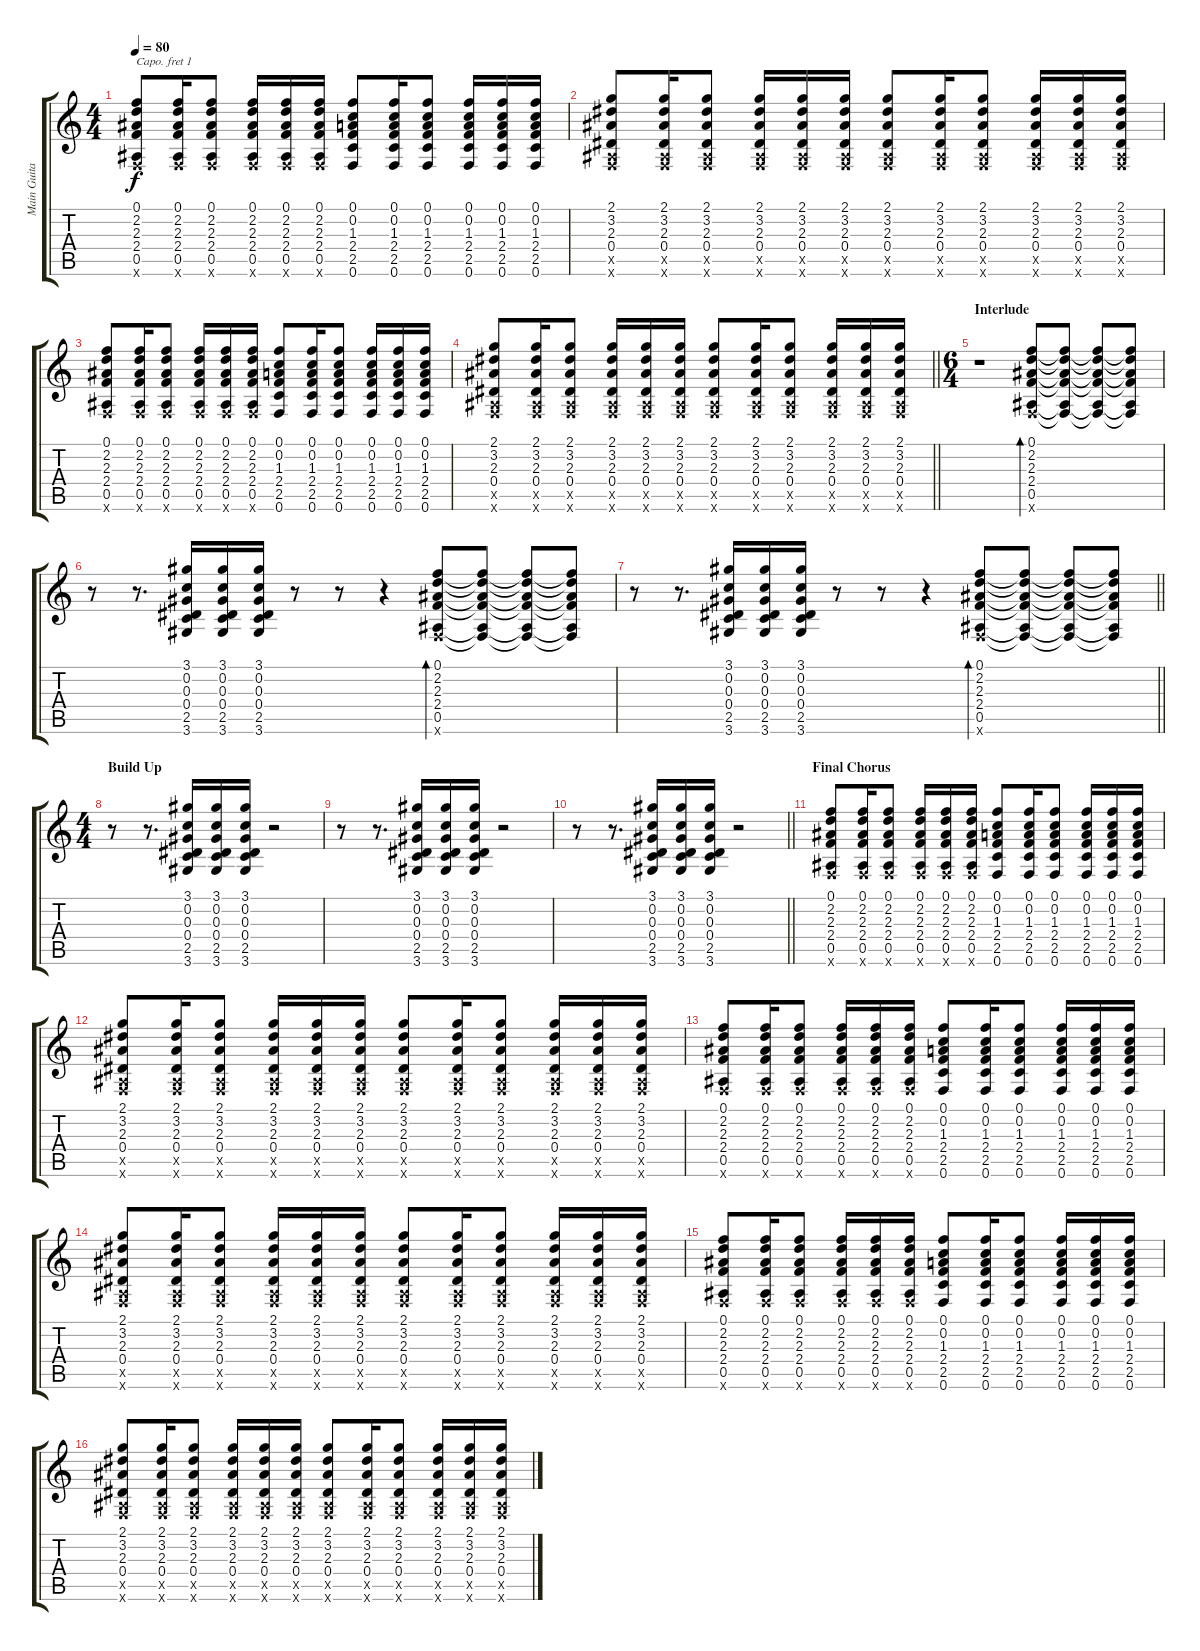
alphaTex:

\track ("Main Guitar [Paolo Nutini]" "Main Guita") {instrument acousticguitarsteel}
\staff {score tabs}
\capo 1
\tuning (E4 B3 G3 D3 A2 E2) {hide}
\ts (4 4)
\tempo 80
\clef g2
\ks c
(0.1 2.2 2.3 2.4 0.5 0.6{x}).8{dy f} (0.1 2.2 2.3 2.4 0.5 0.6{x}).16 (0.1 2.2 2.3 2.4 0.5 0.6{x}).8 (0.1 2.2 2.3 2.4 0.5 0.6{x}).16 (0.1 2.2 2.3 2.4 0.5 0.6{x}).16 (0.1 2.2 2.3 2.4 0.5 0.6{x}).16 (0.1 0.2 1.3 2.4 2.5 0.6).8 (0.1 0.2 1.3 2.4 2.5 0.6).16 (0.1 0.2 1.3 2.4 2.5 0.6).8 (0.1 0.2 1.3 2.4 2.5 0.6).16 (0.1 0.2 1.3 2.4 2.5 0.6).16 (0.1 0.2 1.3 2.4 2.5 0.6).16 |
(2.1 3.2 2.3 0.4 0.5{x} 0.6{x}).8 (2.1 3.2 2.3 0.4 0.5{x} 0.6{x}).16 (2.1 3.2 2.3 0.4 0.5{x} 0.6{x}).8 (2.1 3.2 2.3 0.4 0.5{x} 0.6{x}).16 (2.1 3.2 2.3 0.4 0.5{x} 0.6{x}).16 (2.1 3.2 2.3 0.4 0.5{x} 0.6{x}).16 (2.1 3.2 2.3 0.4 0.5{x} 0.6{x}).8 (2.1 3.2 2.3 0.4 0.5{x} 0.6{x}).16 (2.1 3.2 2.3 0.4 0.5{x} 0.6{x}).8 (2.1 3.2 2.3 0.4 0.5{x} 0.6{x}).16 (2.1 3.2 2.3 0.4 0.5{x} 0.6{x}).16 (2.1 3.2 2.3 0.4 0.5{x} 0.6{x}).16 |
(0.1 2.2 2.3 2.4 0.5 0.6{x}).8 (0.1 2.2 2.3 2.4 0.5 0.6{x}).16 (0.1 2.2 2.3 2.4 0.5 0.6{x}).8 (0.1 2.2 2.3 2.4 0.5 0.6{x}).16 (0.1 2.2 2.3 2.4 0.5 0.6{x}).16 (0.1 2.2 2.3 2.4 0.5 0.6{x}).16 (0.1 0.2 1.3 2.4 2.5 0.6).8 (0.1 0.2 1.3 2.4 2.5 0.6).16 (0.1 0.2 1.3 2.4 2.5 0.6).8 (0.1 0.2 1.3 2.4 2.5 0.6).16 (0.1 0.2 1.3 2.4 2.5 0.6).16 (0.1 0.2 1.3 2.4 2.5 0.6).16 |
\barLineRight lightlight
(2.1 3.2 2.3 0.4 0.5{x} 0.6{x}).8 (2.1 3.2 2.3 0.4 0.5{x} 0.6{x}).16 (2.1 3.2 2.3 0.4 0.5{x} 0.6{x}).8 (2.1 3.2 2.3 0.4 0.5{x} 0.6{x}).16 (2.1 3.2 2.3 0.4 0.5{x} 0.6{x}).16 (2.1 3.2 2.3 0.4 0.5{x} 0.6{x}).16 (2.1 3.2 2.3 0.4 0.5{x} 0.6{x}).8 (2.1 3.2 2.3 0.4 0.5{x} 0.6{x}).16 (2.1 3.2 2.3 0.4 0.5{x} 0.6{x}).8 (2.1 3.2 2.3 0.4 0.5{x} 0.6{x}).16 (2.1 3.2 2.3 0.4 0.5{x} 0.6{x}).16 (2.1 3.2 2.3 0.4 0.5{x} 0.6{x}).16 |
\ts (6 4)
\section ("" "Interlude")
r.1 (0.1 2.2 2.3 2.4 0.5 0.6{x}).8{bd 60} (0.1{t} 2.2{t} 2.3{t} 2.4{t} 0.5{t} 0.6{t}).8 (0.1{t} 2.2{t} 2.3{t} 2.4{t} 0.5{t} 0.6{t}).8 (0.1{t} 2.2{t} 2.3{t} 2.4{t} 0.5{t} 0.6{t}).8 |
r.8 r.8{d} (3.1 0.2 0.3 0.4 2.5 3.6).16 (3.1 0.2 0.3 0.4 2.5 3.6).16 (3.1 0.2 0.3 0.4 2.5 3.6).16 r.8 r.8 r.4 (0.1 2.2 2.3 2.4 0.5 0.6{x}).8{bd 60} (0.1{t} 2.2{t} 2.3{t} 2.4{t} 0.5{t} 0.6{t}).8 (0.1{t} 2.2{t} 2.3{t} 2.4{t} 0.5{t} 0.6{t}).8 (0.1{t} 2.2{t} 2.3{t} 2.4{t} 0.5{t} 0.6{t}).8 |
\barLineRight lightlight
r.8 r.8{d} (3.1 0.2 0.3 0.4 2.5 3.6).16 (3.1 0.2 0.3 0.4 2.5 3.6).16 (3.1 0.2 0.3 0.4 2.5 3.6).16 r.8 r.8 r.4 (0.1 2.2 2.3 2.4 0.5 0.6{x}).8{bd 240} (0.1{t} 2.2{t} 2.3{t} 2.4{t} 0.5{t} 0.6{t}).8 (0.1{t} 2.2{t} 2.3{t} 2.4{t} 0.5{t} 0.6{t}).8 (0.1{t} 2.2{t} 2.3{t} 2.4{t} 0.5{t} 0.6{t}).8 |
\ts (4 4)
\section ("" "Build Up")
r.8 r.8{d} (3.1 0.2 0.3 0.4 2.5 3.6).16 (3.1 0.2 0.3 0.4 2.5 3.6).16 (3.1 0.2 0.3 0.4 2.5 3.6).16 r.2 |
r.8 r.8{d} (3.1 0.2 0.3 0.4 2.5 3.6).16 (3.1 0.2 0.3 0.4 2.5 3.6).16 (3.1 0.2 0.3 0.4 2.5 3.6).16 r.2 |
\barLineRight lightlight
r.8 r.8{d} (3.1 0.2 0.3 0.4 2.5 3.6).16 (3.1 0.2 0.3 0.4 2.5 3.6).16 (3.1 0.2 0.3 0.4 2.5 3.6).16 r.2 |
\section ("" "Final Chorus")
(0.1 2.2 2.3 2.4 0.5 0.6{x}).8 (0.1 2.2 2.3 2.4 0.5 0.6{x}).16 (0.1 2.2 2.3 2.4 0.5 0.6{x}).8 (0.1 2.2 2.3 2.4 0.5 0.6{x}).16 (0.1 2.2 2.3 2.4 0.5 0.6{x}).16 (0.1 2.2 2.3 2.4 0.5 0.6{x}).16 (0.1 0.2 1.3 2.4 2.5 0.6).8 (0.1 0.2 1.3 2.4 2.5 0.6).16 (0.1 0.2 1.3 2.4 2.5 0.6).8 (0.1 0.2 1.3 2.4 2.5 0.6).16 (0.1 0.2 1.3 2.4 2.5 0.6).16 (0.1 0.2 1.3 2.4 2.5 0.6).16 |
(2.1 3.2 2.3 0.4 0.5{x} 0.6{x}).8 (2.1 3.2 2.3 0.4 0.5{x} 0.6{x}).16 (2.1 3.2 2.3 0.4 0.5{x} 0.6{x}).8 (2.1 3.2 2.3 0.4 0.5{x} 0.6{x}).16 (2.1 3.2 2.3 0.4 0.5{x} 0.6{x}).16 (2.1 3.2 2.3 0.4 0.5{x} 0.6{x}).16 (2.1 3.2 2.3 0.4 0.5{x} 0.6{x}).8 (2.1 3.2 2.3 0.4 0.5{x} 0.6{x}).16 (2.1 3.2 2.3 0.4 0.5{x} 0.6{x}).8 (2.1 3.2 2.3 0.4 0.5{x} 0.6{x}).16 (2.1 3.2 2.3 0.4 0.5{x} 0.6{x}).16 (2.1 3.2 2.3 0.4 0.5{x} 0.6{x}).16 |
(0.1 2.2 2.3 2.4 0.5 0.6{x}).8 (0.1 2.2 2.3 2.4 0.5 0.6{x}).16 (0.1 2.2 2.3 2.4 0.5 0.6{x}).8 (0.1 2.2 2.3 2.4 0.5 0.6{x}).16 (0.1 2.2 2.3 2.4 0.5 0.6{x}).16 (0.1 2.2 2.3 2.4 0.5 0.6{x}).16 (0.1 0.2 1.3 2.4 2.5 0.6).8 (0.1 0.2 1.3 2.4 2.5 0.6).16 (0.1 0.2 1.3 2.4 2.5 0.6).8 (0.1 0.2 1.3 2.4 2.5 0.6).16 (0.1 0.2 1.3 2.4 2.5 0.6).16 (0.1 0.2 1.3 2.4 2.5 0.6).16 |
(2.1 3.2 2.3 0.4 0.5{x} 0.6{x}).8 (2.1 3.2 2.3 0.4 0.5{x} 0.6{x}).16 (2.1 3.2 2.3 0.4 0.5{x} 0.6{x}).8 (2.1 3.2 2.3 0.4 0.5{x} 0.6{x}).16 (2.1 3.2 2.3 0.4 0.5{x} 0.6{x}).16 (2.1 3.2 2.3 0.4 0.5{x} 0.6{x}).16 (2.1 3.2 2.3 0.4 0.5{x} 0.6{x}).8 (2.1 3.2 2.3 0.4 0.5{x} 0.6{x}).16 (2.1 3.2 2.3 0.4 0.5{x} 0.6{x}).8 (2.1 3.2 2.3 0.4 0.5{x} 0.6{x}).16 (2.1 3.2 2.3 0.4 0.5{x} 0.6{x}).16 (2.1 3.2 2.3 0.4 0.5{x} 0.6{x}).16 |
(0.1 2.2 2.3 2.4 0.5 0.6{x}).8 (0.1 2.2 2.3 2.4 0.5 0.6{x}).16 (0.1 2.2 2.3 2.4 0.5 0.6{x}).8 (0.1 2.2 2.3 2.4 0.5 0.6{x}).16 (0.1 2.2 2.3 2.4 0.5 0.6{x}).16 (0.1 2.2 2.3 2.4 0.5 0.6{x}).16 (0.1 0.2 1.3 2.4 2.5 0.6).8 (0.1 0.2 1.3 2.4 2.5 0.6).16 (0.1 0.2 1.3 2.4 2.5 0.6).8 (0.1 0.2 1.3 2.4 2.5 0.6).16 (0.1 0.2 1.3 2.4 2.5 0.6).16 (0.1 0.2 1.3 2.4 2.5 0.6).16 |
(2.1 3.2 2.3 0.4 0.5{x} 0.6{x}).8 (2.1 3.2 2.3 0.4 0.5{x} 0.6{x}).16 (2.1 3.2 2.3 0.4 0.5{x} 0.6{x}).8 (2.1 3.2 2.3 0.4 0.5{x} 0.6{x}).16 (2.1 3.2 2.3 0.4 0.5{x} 0.6{x}).16 (2.1 3.2 2.3 0.4 0.5{x} 0.6{x}).16 (2.1 3.2 2.3 0.4 0.5{x} 0.6{x}).8 (2.1 3.2 2.3 0.4 0.5{x} 0.6{x}).16 (2.1 3.2 2.3 0.4 0.5{x} 0.6{x}).8 (2.1 3.2 2.3 0.4 0.5{x} 0.6{x}).16 (2.1 3.2 2.3 0.4 0.5{x} 0.6{x}).16 (2.1 3.2 2.3 0.4 0.5{x} 0.6{x}).16
